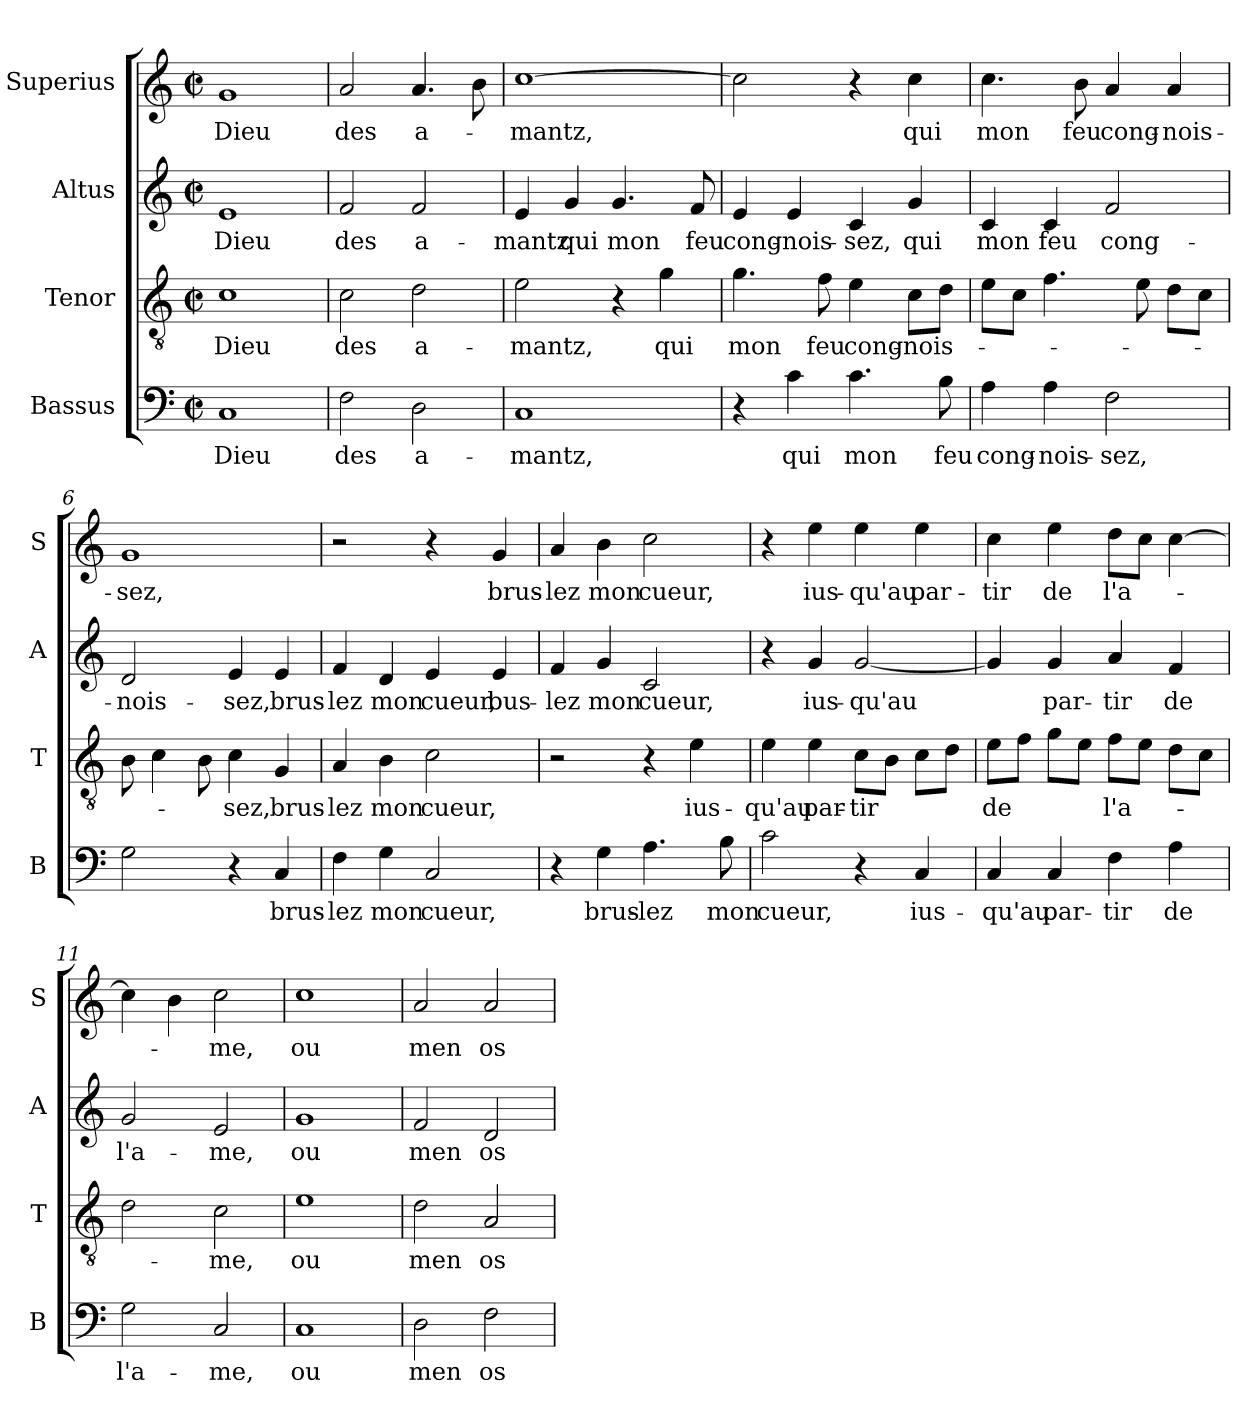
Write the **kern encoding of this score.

**kern	**text	**kern	**text	**kern	**text	**kern	**text
*part4	*part4	*part3	*part3	*part2	*part2	*part1	*part1
*staff4	*staff4	*staff3	*staff3	*staff2	*staff2	*staff1	*staff1
*I"Bassus	*	*I"Tenor	*	*I"Altus	*	*I"Superius	*
*I'B	*	*I'T	*	*I'A	*	*I'S	*
*clefF4	*	*clefGv2	*	*clefG2	*	*clefG2	*
*k[]	*	*k[]	*	*k[]	*	*k[]	*
*C:	*	*C:	*	*C:	*	*C:	*
*M2/2	*	*M2/2	*	*M2/2	*	*M2/2	*
*met(c|)	*	*met(c|)	*	*met(c|)	*	*met(c|)	*
=1	=1	=1	=1	=1	=1	=1	=1
!	!LO:LY:b	!	!LO:LY:b	!	!LO:LY:b	!	!LO:LY:b
1C	Dieu	1c	Dieu	1e	Dieu	1g	Dieu
=2	=2	=2	=2	=2	=2	=2	=2
!	!LO:LY:b	!	!LO:LY:b	!	!LO:LY:b	!	!LO:LY:b
2F\	des	2c\	des	2f/	des	2a/	des
!	!LO:LY:b	!	!LO:LY:b	!	!LO:LY:b	!	!LO:LY:b
2D\	a-	2d\	a-	2f/	a-	4.a/	a-
.	.	.	.	.	.	8b\	.
=3	=3	=3	=3	=3	=3	=3	=3
!	!LO:LY:b	!	!LO:LY:b	!	!LO:LY:b	!	!LO:LY:b
1C	-mantz,	2e\	-mantz,	4e/	-mantz	[1cc	-mantz,
!	!	!	!	!	!LO:LY:b	!	!
.	.	.	.	4g/	qui	.	.
!	!	!	!	!	!LO:LY:b	!	!
.	.	4r	.	4.g/	mon	.	.
!	!	!	!LO:LY:b	!	!	!	!
.	.	4g\	qui	.	.	.	.
!	!	!	!	!	!LO:LY:b	!	!
.	.	.	.	8f/	feu	.	.
=4	=4	=4	=4	=4	=4	=4	=4
!	!	!	!LO:LY:b	!	!LO:LY:b	!	!
4r	.	4.g\	mon	4e/	cong-	2cc\]	.
!	!LO:LY:b	!	!	!	!LO:LY:b	!	!
4c\	qui	.	.	4e/	-nois-	.	.
!	!	!	!LO:LY:b	!	!	!	!
.	.	8f\	feu	.	.	.	.
!	!LO:LY:b	!	!LO:LY:b	!	!LO:LY:b	!	!
4.c\	mon	4e\	cong-	4c/	-sez,	4r	.
!	!	!	!LO:LY:b	!	!LO:LY:b	!	!LO:LY:b
.	.	8c\L	-nois-	4g/	qui	4cc\	qui
!	!LO:LY:b	!	!	!	!	!	!
8B\	feu	8d\J	.	.	.	.	.
=5	=5	=5	=5	=5	=5	=5	=5
!	!LO:LY:b	!	!	!	!LO:LY:b	!	!LO:LY:b
4A\	cong-	8e\L	.	4c/	mon	4.cc\	mon
.	.	8c\J	.	.	.	.	.
!	!LO:LY:b	!	!	!	!LO:LY:b	!	!
4A\	-nois-	4.f\	.	4c/	feu	.	.
!	!	!	!	!	!	!	!LO:LY:b
.	.	.	.	.	.	8b\	feu
!	!LO:LY:b	!	!	!	!LO:LY:b	!	!LO:LY:b
2F\	-sez,	.	.	2f/	cong-	4a/	cong-
.	.	8e\	.	.	.	.	.
!	!	!	!	!	!	!	!LO:LY:b
.	.	8d\L	.	.	.	4a/	-nois-
.	.	8c\J	.	.	.	.	.
!!LO:LB:g=z
=6	=6	=6	=6	=6	=6	=6	=6
!	!	!	!	!	!LO:LY:b	!	!LO:LY:b
2G\	.	8B\	.	2d/	-nois-	1g	-sez,
.	.	4c\	.	.	.	.	.
.	.	8B\	.	.	.	.	.
!	!	!	!LO:LY:b	!	!LO:LY:b	!	!
4r	.	4c\	-sez,	4e/	-sez,	.	.
!	!LO:LY:b	!	!LO:LY:b	!	!LO:LY:b	!	!
4C/	brus-	4G/	brus-	4e/	brus-	.	.
=7	=7	=7	=7	=7	=7	=7	=7
!	!LO:LY:b	!	!LO:LY:b	!	!LO:LY:b	!	!
4F\	-lez	4A/	-lez	4f/	-lez	2r	.
!	!LO:LY:b	!	!LO:LY:b	!	!LO:LY:b	!	!
4G\	mon	4B\	mon	4d/	mon	.	.
!	!LO:LY:b	!	!LO:LY:b	!	!LO:LY:b	!	!
2C/	cueur,	2c\	cueur,	4e/	cueur,	4r	.
!	!	!	!	!	!LO:LY:b	!	!LO:LY:b
.	.	.	.	4e/	bus-	4g/	brus-
=8	=8	=8	=8	=8	=8	=8	=8
!	!	!	!	!	!LO:LY:b	!	!LO:LY:b
4r	.	2r	.	4f/	-lez	4a/	-lez
!	!LO:LY:b	!	!	!	!LO:LY:b	!	!LO:LY:b
4G\	brus-	.	.	4g/	mon	4b\	mon
!	!LO:LY:b	!	!	!	!LO:LY:b	!	!LO:LY:b
4.A\	-lez	4r	.	2c/	cueur,	2cc\	cueur,
!	!	!	!LO:LY:b	!	!	!	!
.	.	4e\	ius-	.	.	.	.
!	!LO:LY:b	!	!	!	!	!	!
8B\	mon	.	.	.	.	.	.
=9	=9	=9	=9	=9	=9	=9	=9
!	!LO:LY:b	!	!LO:LY:b	!	!	!	!
2c\	cueur,	4e\	-qu'au	4r	.	4r	.
!	!	!	!LO:LY:b	!	!LO:LY:b	!	!LO:LY:b
.	.	4e\	par-	4g/	ius-	4ee\	ius-
!	!	!	!LO:LY:b	!	!LO:LY:b	!	!LO:LY:b
4r	.	8c\L	-tir	[2g/	-qu'au	4ee\	-qu'au
.	.	8B\J	.	.	.	.	.
!	!LO:LY:b	!	!	!	!	!	!LO:LY:b
4C/	ius-	8c\L	.	.	.	4ee\	par-
.	.	8d\J	.	.	.	.	.
=10	=10	=10	=10	=10	=10	=10	=10
!	!LO:LY:b	!	!LO:LY:b	!	!	!	!LO:LY:b
4C/	-qu'au	8e\L	de	4g/]	.	4cc\	-tir
.	.	8f\J	.	.	.	.	.
!	!LO:LY:b	!	!	!	!LO:LY:b	!	!LO:LY:b
4C/	par-	8g\L	.	4g/	par-	4ee\	de
.	.	8e\J	.	.	.	.	.
!	!LO:LY:b	!	!LO:LY:b	!	!LO:LY:b	!	!LO:LY:b
4F\	-tir	8f\L	l'a-	4a/	-tir	8dd\L	l'a-
.	.	8e\J	.	.	.	8cc\J	.
!	!LO:LY:b	!	!	!	!LO:LY:b	!	!
4A\	de	8d\L	.	4f/	de	[4cc\	.
.	.	8c\J	.	.	.	.	.
!!LO:LB:g=z
=11	=11	=11	=11	=11	=11	=11	=11
!	!LO:LY:b	!	!	!	!LO:LY:b	!	!
2G\	l'a-	2d\	.	2g/	l'a-	4cc\]	.
.	.	.	.	.	.	4b\	.
!	!LO:LY:b	!	!LO:LY:b	!	!LO:LY:b	!	!LO:LY:b
2C/	-me,	2c\	-me,	2e/	-me,	2cc\	-me,
=12	=12	=12	=12	=12	=12	=12	=12
!	!LO:LY:b	!	!LO:LY:b	!	!LO:LY:b	!	!LO:LY:b
1C	ou	1e	ou	1g	ou	1cc	ou
=13	=13	=13	=13	=13	=13	=13	=13
!	!LO:LY:b	!	!LO:LY:b	!	!LO:LY:b	!	!LO:LY:b
2D\	men	2d\	men	2f/	men	2a/	men
!	!LO:LY:b	!	!LO:LY:b	!	!LO:LY:b	!	!LO:LY:b
2F\	os-	2A/	os-	2d/	os-	2a/	os-
=	=	=	=	=	=	=	=
*-	*-	*-	*-	*-	*-	*-	*-
